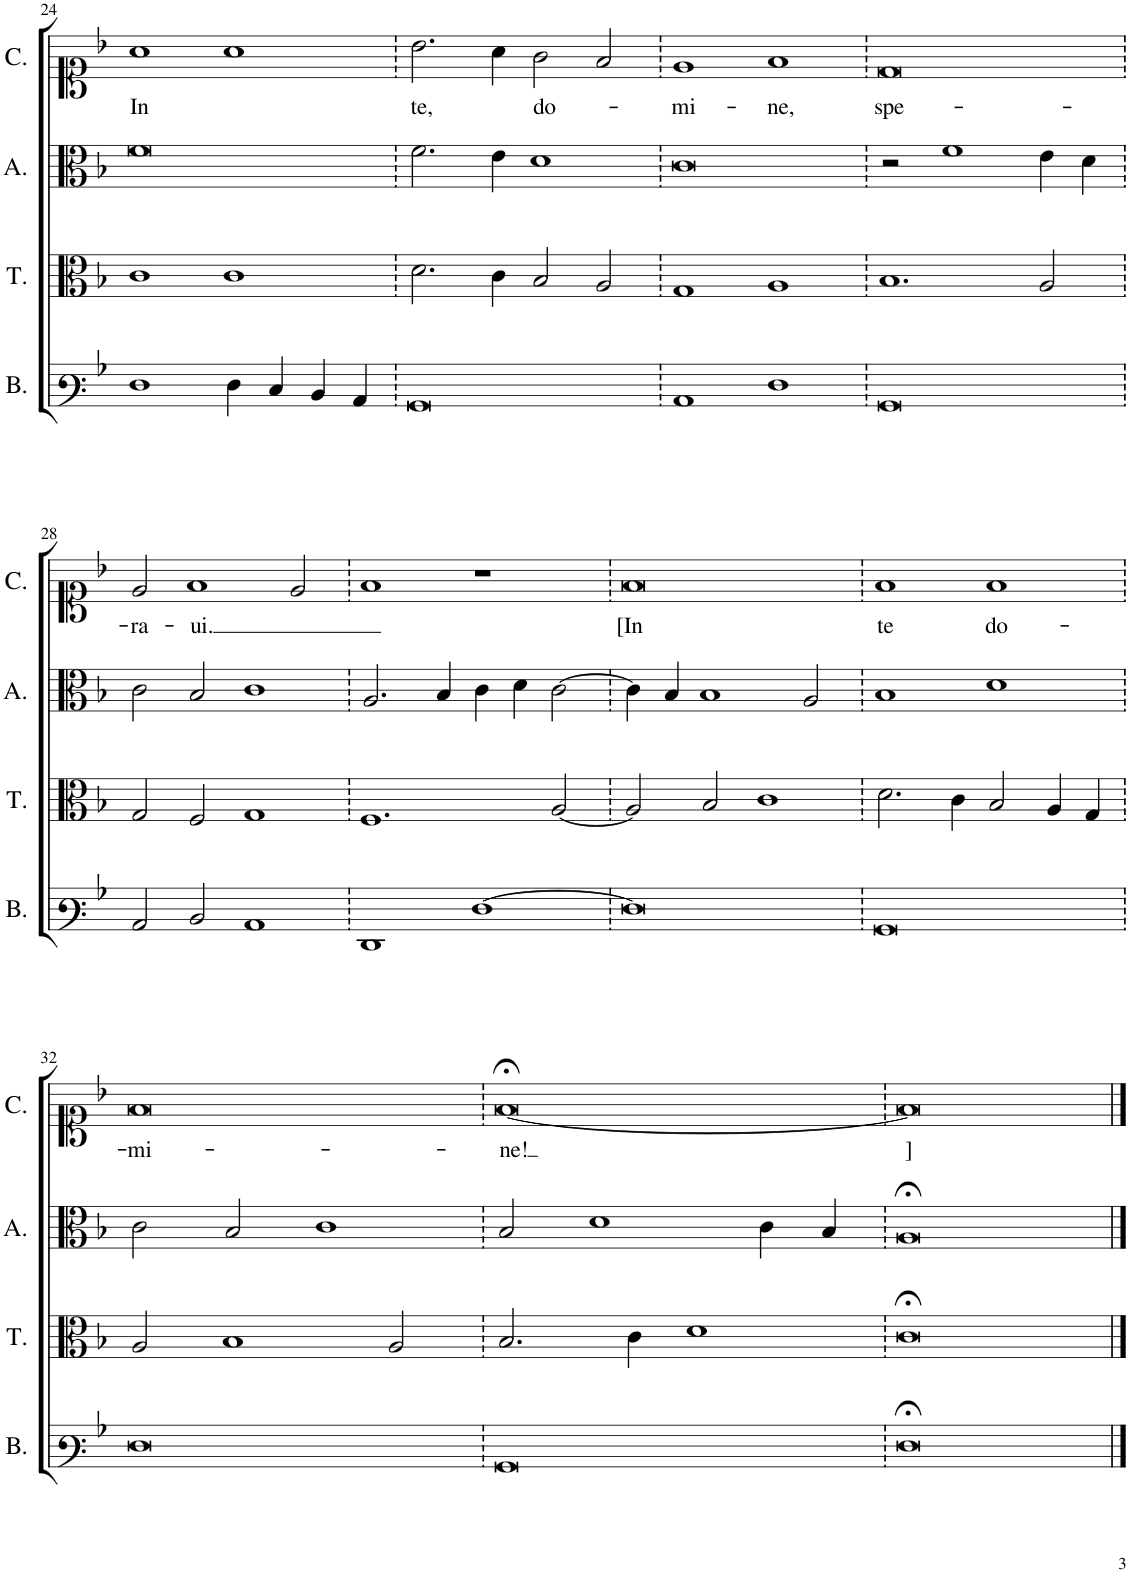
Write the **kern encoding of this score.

**kern	**kern	**kern	**kern	**text
*part4	*part3	*part2	*part1	*part1
*staff4	*staff3	*staff2	*staff1	*staff1
*I"Bassus	*I"Tenor	*I"Altus	*I"Cantus	*
*I'B.	*I'T.	*I'A.	*I'C.	*
!!LO:PB:g=z
*clefF3	*clefC3	*clefC3	*clefC1	*
*k[b-]	*k[b-]	*k[b-]	*k[b-]	*
*M8/4	*M8/4	*M8/4	*M8/4	*
=24	=24	=24	=24	=24
!	!	!	!	!LO:LY:b
1F	1c	0f	1a	In
4F\	1c	.	1a	.
4E/	.	.	.	.
4D/	.	.	.	.
4C/	.	.	.	.
=25	=25	=25	=25	=25
!	!	!	!	!LO:LY:b
0BB-	2.d\	2.f\	2.b-\	te,
.	4c\	4e\	4a\	.
!	!	!	!	!LO:LY:b
.	2B-/	1d	2g\	do-
.	2A/	.	2f/	.
=26	=26	=26	=26	=26
!	!	!	!	!LO:LY:b
1C	1G	0c	1e	-mi-
!	!	!	!	!LO:LY:b
1F	1A	.	1f	-ne,
=27	=27	=27	=27	=27
!	!	!	!	!LO:LY:b
0BB-	1.B-	2r	0d	spe-
.	.	1f	.	.
.	2A/	4e\	.	.
.	.	4d\	.	.
!!LO:LB:g=z
=28	=28	=28	=28	=28
!	!	!	!	!LO:LY:b
2C/	2G/	2c\	2e/	-ra-
!	!	!	!	!LO:LY:b
2D/	2F/	2B-/	1f	-ui.
1C	1G	1c	.	.
.	.	.	2e/	.
=29	=29	=29	=29	=29
1FF	1.F	2.A/	1f	.
.	.	4B-/	.	.
[1F	.	4c\	1r	.
.	.	4d\	.	.
.	[2A/	[2c\	.	.
=30	=30	=30	=30	=30
!	!	!	!	!LO:LY:b
0F]	2A/]	4c\]	0f	[In
.	.	4B-/	.	.
.	2B-/	1B-	.	.
.	1c	.	.	.
.	.	2A/	.	.
=31	=31	=31	=31	=31
!	!	!	!	!LO:LY:b
0BB-	2.d\	1B-	1f	te
.	4c\	.	.	.
!	!	!	!	!LO:LY:b
.	2B-/	1d	1f	do-
.	4A/	.	.	.
.	4G/	.	.	.
!!LO:LB:g=z
=32	=32	=32	=32	=32
!	!	!	!	!LO:LY:b
0F	2A/	2c\	0f	-mi-
.	1B-	2B-/	.	.
.	.	1c	.	.
.	2A/	.	.	.
=33	=33	=33	=33	=33
!	!	!	!	!LO:LY:b
0BB-	2.B-/	2B-/	[0f;<	-ne!
.	.	1d	.	.
.	4c\	.	.	.
.	1d	.	.	.
.	.	4c\	.	.
.	.	4B-/	.	.
=34	=34	=34	=34	=34
!	!	!	!	!LO:LY:b
0F;<	0c;<	0A;<	0f]	]
==	==	==	==	==
*-	*-	*-	*-	*-
